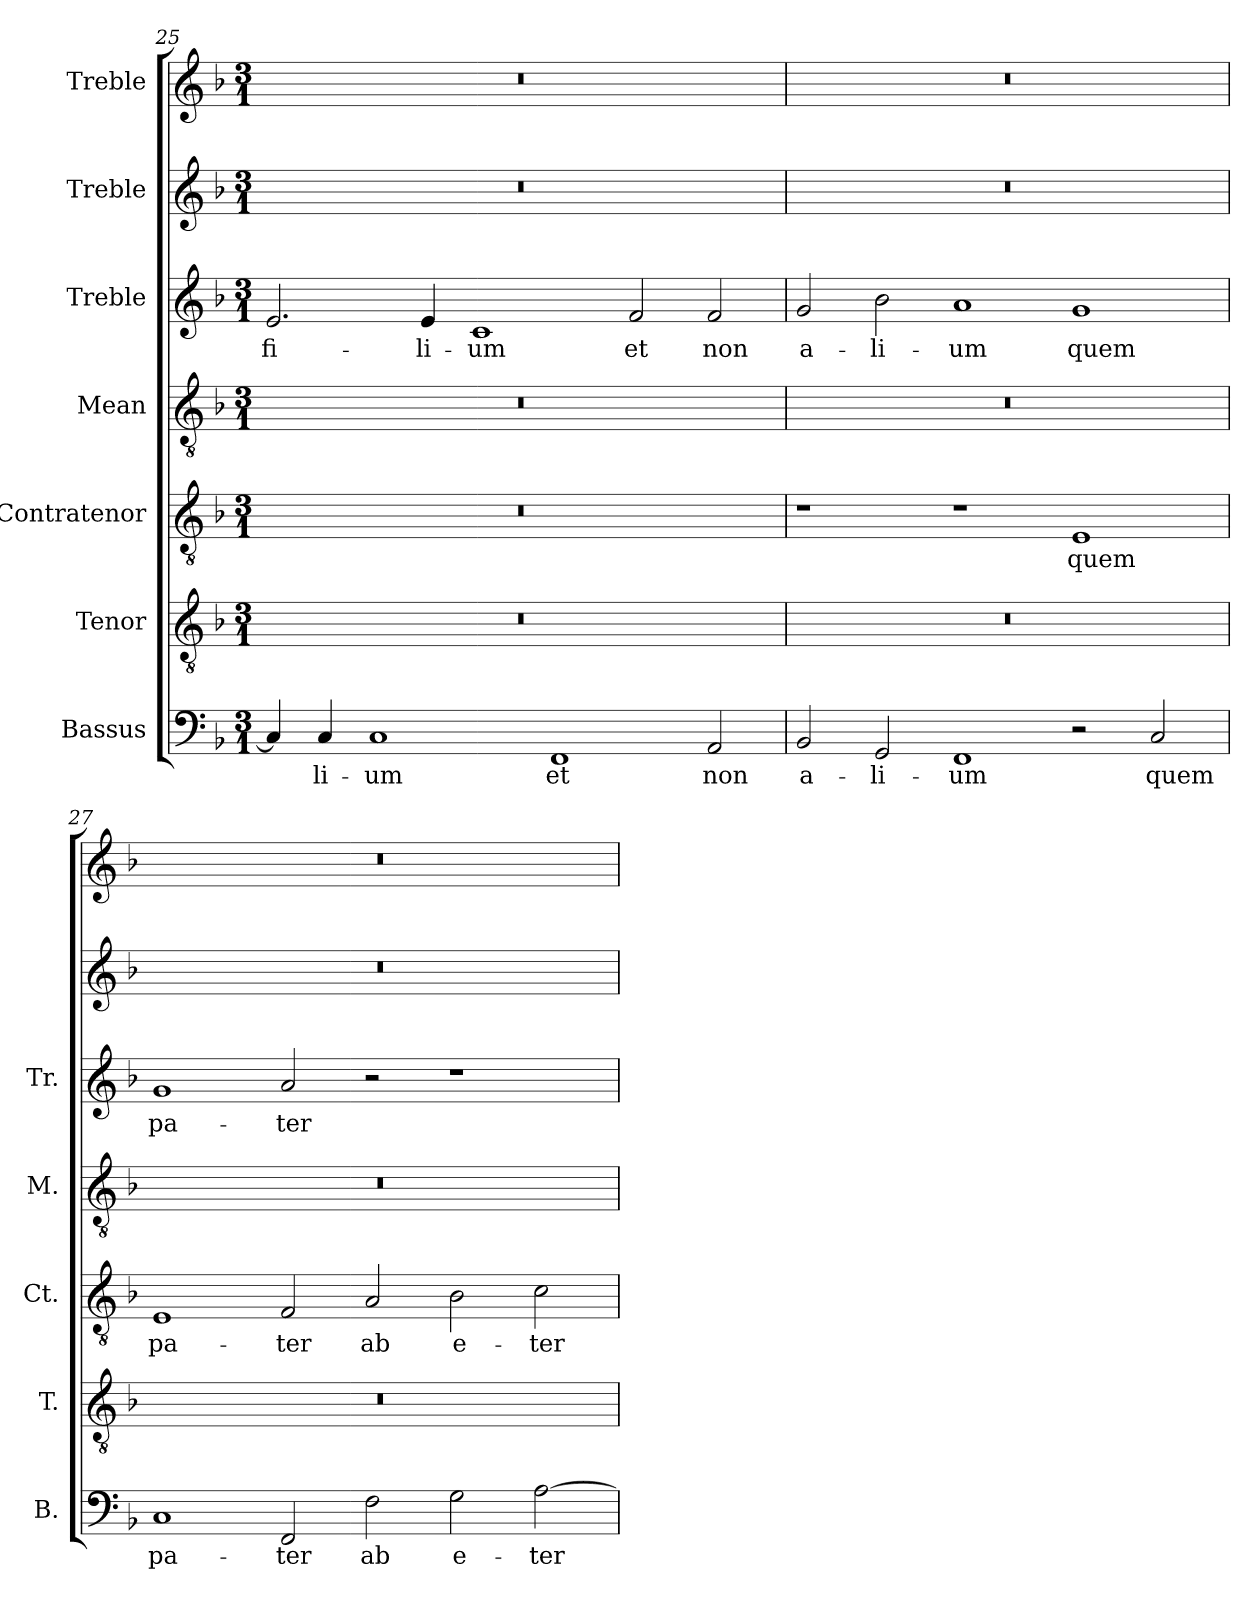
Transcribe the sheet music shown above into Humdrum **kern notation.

**kern	**text	**kern	**kern	**text	**kern	**kern	**text	**kern	**kern
*part7	*part7	*part6	*part5	*part5	*part4	*part3	*part3	*part2	*part1
*staff7	*staff7	*staff6	*staff5	*staff5	*staff4	*staff3	*staff3	*staff2	*staff1
*I"Bassus	*	*I"Tenor	*I"Contratenor	*	*I"Mean	*I"Treble	*	*I"Treble	*I"Treble
*I'B.	*	*I'T.	*I'Ct.	*	*I'M.	*I'Tr.	*	*	*
*clefF4	*	*clefGv2	*clefGv2	*	*clefGv2	*clefG2	*	*clefG2	*clefG2
*	*	*ITrd7c12	*ITrd7c12	*	*ITrd7c12	*	*	*	*
*k[b-]	*	*k[b-]	*k[b-]	*	*k[b-]	*k[b-]	*	*k[b-]	*k[b-]
*F:	*	*F:	*F:	*	*F:	*F:	*	*F:	*F:
*M3/1	*	*M3/1	*M3/1	*	*M3/1	*M3/1	*	*M3/1	*M3/1
=25	=25	=25	=25	=25	=25	=25	=25	=25	=25
!	!	!LO:N:vis=1	!LO:N:vis=1	!	!LO:N:vis=1	!	!	!	!
!	!	!	!	!	!	!	!LO:LY:b:color=#000000	!LO:N:vis=1	!LO:N:vis=1
4Ci/]	.	0.r	0.r	.	0.r	2.ei/	fi-	0.r	0.r
!	!LO:LY:b:color=#000000	!	!	!	!	!	!	!	!
4Ci/	-li-	.	.	.	.	.	.	.	.
!	!LO:LY:b:color=#000000	!	!	!	!	!	!	!	!
1Ci	-um	.	.	.	.	.	.	.	.
!	!	!	!	!	!	!	!LO:LY:b:color=#000000	!	!
.	.	.	.	.	.	4ei/	-li-	.	.
!	!	!	!	!	!	!	!LO:LY:b:color=#000000	!	!
.	.	.	.	.	.	1ci	-um	.	.
!	!LO:LY:b:color=#000000	!	!	!	!	!	!	!	!
1FFi	et	.	.	.	.	.	.	.	.
!	!	!	!	!	!	!	!LO:LY:b:color=#000000	!	!
.	.	.	.	.	.	2fi/	et	.	.
!	!LO:LY:b:color=#000000	!	!	!	!	!	!	!	!
!	!	!	!	!	!	!	!LO:LY:b:color=#000000	!	!
2AAi/	non	.	.	.	.	2fi/	non	.	.
=26	=26	=26	=26	=26	=26	=26	=26	=26	=26
!	!LO:LY:b:color=#000000	!LO:N:vis=1	!	!	!LO:N:vis=1	!	!	!	!
!	!	!	!	!	!	!	!LO:LY:b:color=#000000	!LO:N:vis=1	!LO:N:vis=1
2BB-i/	a-	0.r	1r	.	0.r	2gi/	a-	0.r	0.r
!	!LO:LY:b:color=#000000	!	!	!	!	!	!	!	!
!	!	!	!	!	!	!	!LO:LY:b:color=#000000	!	!
2GGi/	-li-	.	.	.	.	2b-i\	-li-	.	.
!	!LO:LY:b:color=#000000	!	!	!	!	!	!	!	!
!	!	!	!	!	!	!	!LO:LY:b:color=#000000	!	!
1FFi	-um	.	1r	.	.	1ai	-um	.	.
!	!	!	!	!LO:LY:b:color=#000000	!	!	!	!	!
!	!	!	!	!	!	!	!LO:LY:b:color=#000000	!	!
2r	.	.	1EEi	quem	.	1gi	quem	.	.
!	!LO:LY:b:color=#000000	!	!	!	!	!	!	!	!
2Ci/	quem	.	.	.	.	.	.	.	.
!!LO:LB:g=z
=27	=27	=27	=27	=27	=27	=27	=27	=27	=27
!	!LO:LY:b:color=#000000	!LO:N:vis=1	!	!	!	!	!	!	!
!	!	!	!	!LO:LY:b:color=#000000	!LO:N:vis=1	!	!	!	!
!	!	!	!	!	!	!	!LO:LY:b:color=#000000	!LO:N:vis=1	!LO:N:vis=1
1Ci	pa-	0.r	1EEi	pa-	0.r	1gi	pa-	0.r	0.r
!	!LO:LY:b:color=#000000	!	!	!	!	!	!	!	!
!	!	!	!	!LO:LY:b:color=#000000	!	!	!	!	!
!	!	!	!	!	!	!	!LO:LY:b:color=#000000	!	!
2FFi/	-ter	.	2FFi/	-ter	.	2ai/	-ter	.	.
!	!LO:LY:b:color=#000000	!	!	!	!	!	!	!	!
!	!	!	!	!LO:LY:b:color=#000000	!	!	!	!	!
2Fi\	ab	.	2AAi/	ab	.	2r	.	.	.
!	!LO:LY:b:color=#000000	!	!	!	!	!	!	!	!
!	!	!	!	!LO:LY:b:color=#000000	!	!	!	!	!
2Gi\	e-	.	2BB-i\	e-	.	1r	.	.	.
!	!LO:LY:b:color=#000000	!	!	!	!	!	!	!	!
!	!	!	!	!LO:LY:b:color=#000000	!	!	!	!	!
[>2Ai\	-ter-	.	2Ci\	-ter-	.	.	.	.	.
=	=	=	=	=	=	=	=	=	=
*-	*-	*-	*-	*-	*-	*-	*-	*-	*-
